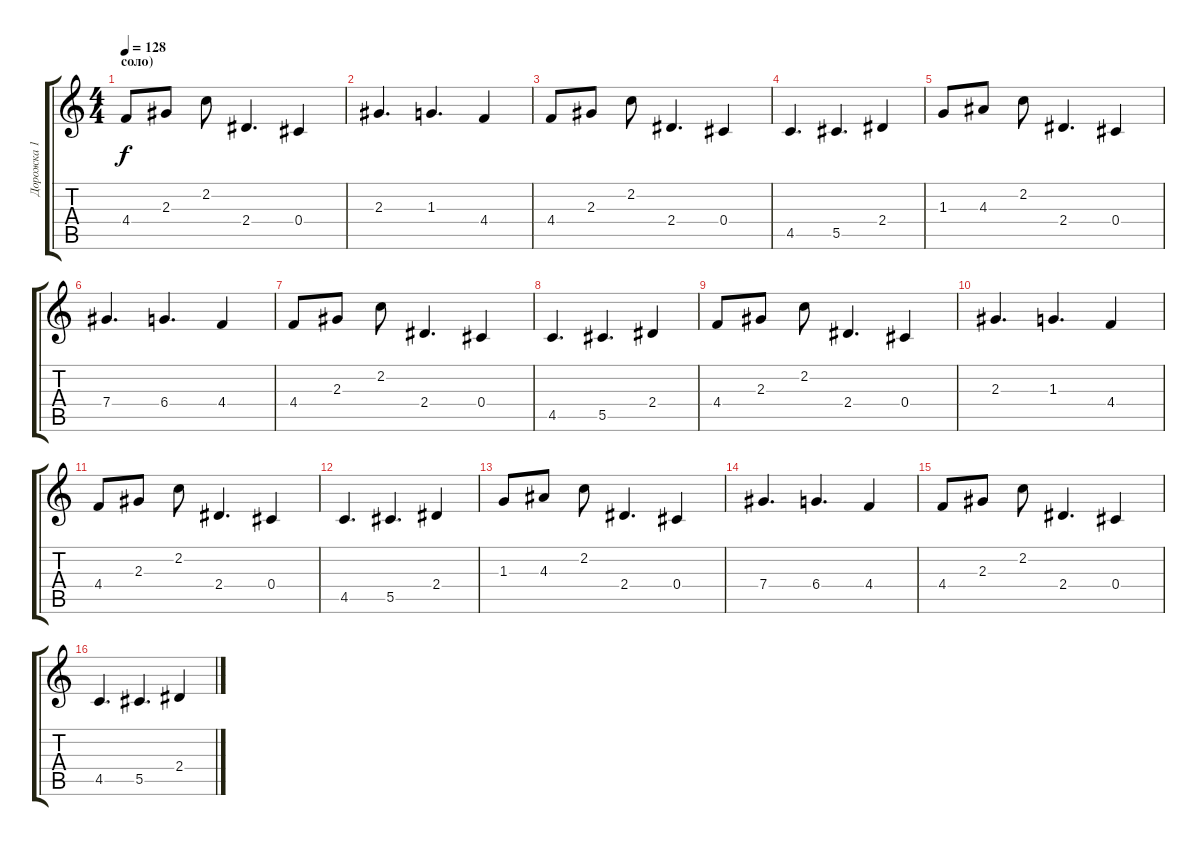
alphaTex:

\track ("Дорожка 1" "Дорожка 1") {instrument acousticguitarsteel}
\staff {score tabs}
\tuning (Eb4 Bb3 Gb3 Db3 Ab2 Eb2) {hide}
\ts (4 4)
\section ("" "соло)")
\tempo 128
\clef g2
\ks c
4.4.8{dy f} 2.3.8 2.2.8 2.4.4{d} 0.4.4 |
2.3.4{d} 1.3.4{d} 4.4.4 |
4.4.8 2.3.8 2.2.8 2.4.4{d} 0.4.4 |
4.5.4{d} 5.5.4{d} 2.4.4 |
1.3.8 4.3.8 2.2.8 2.4.4{d} 0.4.4 |
7.4.4{d} 6.4.4{d} 4.4.4 |
4.4.8 2.3.8 2.2.8 2.4.4{d} 0.4.4 |
4.5.4{d} 5.5.4{d} 2.4.4 |
4.4.8 2.3.8 2.2.8 2.4.4{d} 0.4.4 |
2.3.4{d} 1.3.4{d} 4.4.4 |
4.4.8 2.3.8 2.2.8 2.4.4{d} 0.4.4 |
4.5.4{d} 5.5.4{d} 2.4.4 |
1.3.8 4.3.8 2.2.8 2.4.4{d} 0.4.4 |
7.4.4{d} 6.4.4{d} 4.4.4 |
4.4.8 2.3.8 2.2.8 2.4.4{d} 0.4.4 |
4.5.4{d} 5.5.4{d} 2.4.4
